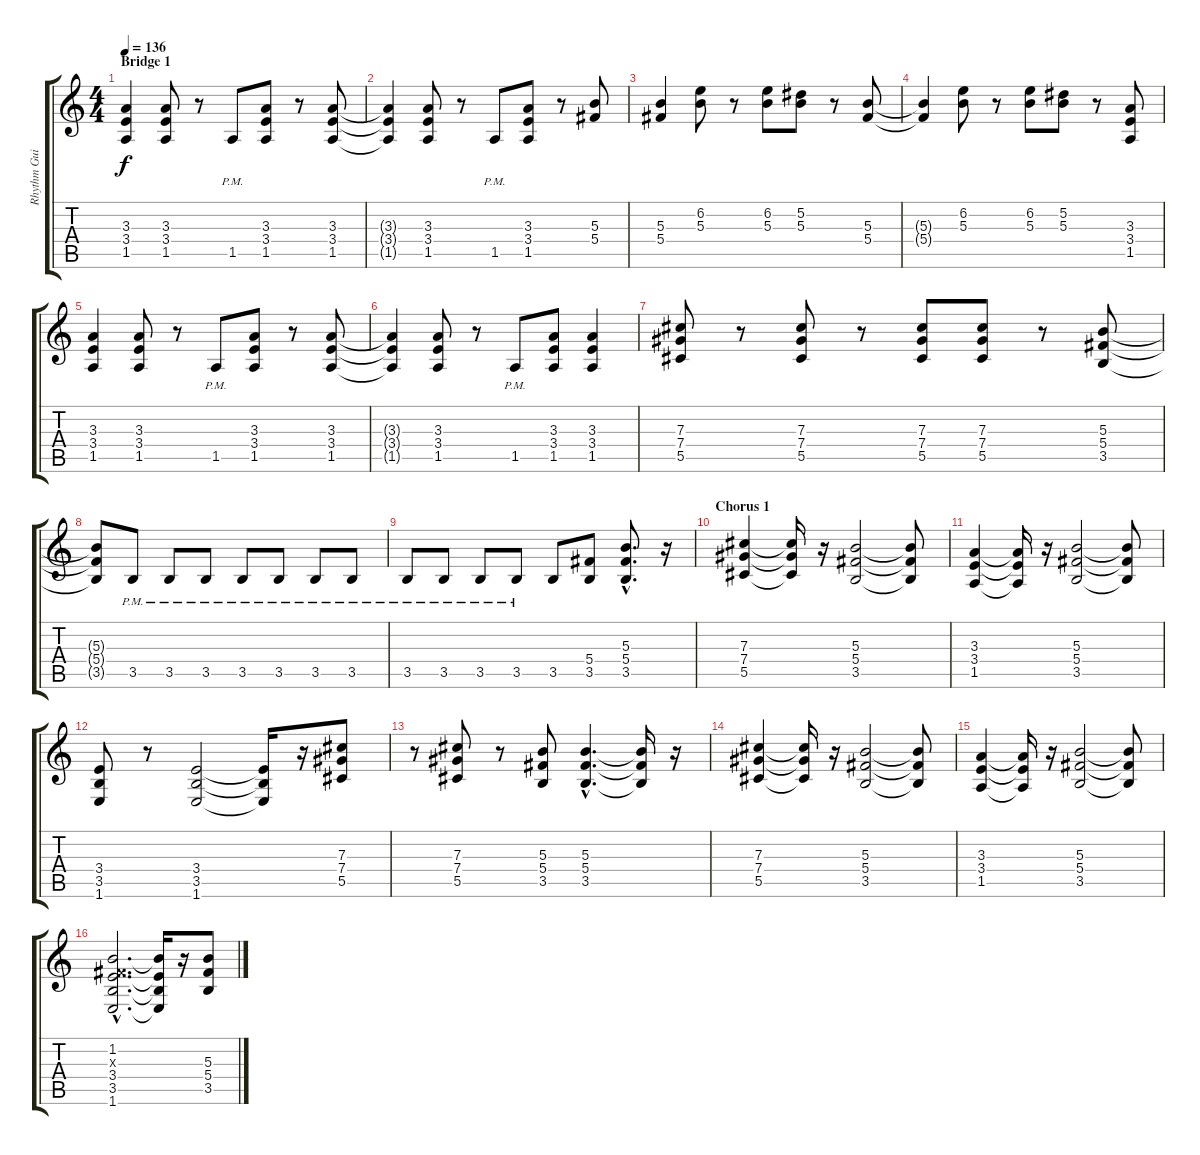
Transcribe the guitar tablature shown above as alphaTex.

\track ("Rhythm Guitar" "Rhythm Gui") {instrument distortionguitar}
\staff {score tabs}
\tuning (Eb4 Bb3 Gb3 Db3 Ab2 Eb2) {hide}
\ts (4 4)
\section ("" "Bridge 1")
\tempo 136
\clef g2
\ks c
(3.3 3.4 1.5).4{dy f} (3.3 3.4 1.5).8 r.8 1.5{pm}.8 (3.3 3.4 1.5).8 r.8 (3.3 3.4 1.5).8 |
(3.3{t} 3.4{t} 1.5{t}).4 (3.3 3.4 1.5).8 r.8 1.5{pm}.8 (3.3 3.4 1.5).8 r.8 (5.3 5.4).8 |
(5.3 5.4).4 (6.2 5.3).8 r.8 (6.2 5.3).8 (5.2 5.3).8 r.8 (5.3 5.4).8 |
(5.3{t} 5.4{t}).4 (6.2 5.3).8 r.8 (6.2 5.3).8 (5.2 5.3).8 r.8 (3.3 3.4 1.5).8 |
(3.3 3.4 1.5).4 (3.3 3.4 1.5).8 r.8 1.5{pm}.8 (3.3 3.4 1.5).8 r.8 (3.3 3.4 1.5).8 |
(3.3{t} 3.4{t} 1.5{t}).4 (3.3 3.4 1.5).8 r.8 1.5{pm}.8 (3.3 3.4 1.5).8 (3.3 3.4 1.5).4 |
(7.3 7.4 5.5).8 r.8 (7.3 7.4 5.5).8 r.8 (7.3 7.4 5.5).8 (7.3 7.4 5.5).8 r.8 (5.3 5.4 3.5).8 |
(5.3{t} 5.4{t} 3.5{t}).8 3.5{pm}.8 3.5{pm}.8 3.5{pm}.8 3.5{pm}.8 3.5{pm}.8 3.5{pm}.8 3.5{pm}.8 |
3.5{pm}.8 3.5{pm}.8 3.5{pm}.8 3.5{pm}.8 3.5.8 (5.4 3.5).8 (5.3{hac} 5.4{hac} 3.5{hac}).8{d} r.16 |
\section ("" "Chorus 1")
(7.3 7.4 5.5).4 (7.3{t} 7.4{t} 5.5{t}).16 r.16 (5.3 5.4 3.5).2 (5.3{t} 5.4{t} 3.5{t}).8 |
(3.3 3.4 1.5).4 (3.3{t} 3.4{t} 1.5{t}).16 r.16 (5.3 5.4 3.5).2 (5.3{t} 5.4{t} 3.5{t}).8 |
(3.4 3.5 1.6).8 r.8 (3.4 3.5 1.6).2 (3.4{t} 3.5{t} 1.6{t}).16 r.16 (7.3 7.4 5.5).8 |
r.8 (7.3 7.4 5.5).8 r.8 (5.3 5.4 3.5).8 (5.3{hac} 5.4{hac} 3.5{hac}).4{d} (5.3{t} 5.4{t} 3.5{t}).16 r.16 |
(7.3 7.4 5.5).4 (7.3{t} 7.4{t} 5.5{t}).16 r.16 (5.3 5.4 3.5).2 (5.3{t} 5.4{t} 3.5{t}).8 |
(3.3 3.4 1.5).4 (3.3{t} 3.4{t} 1.5{t}).16 r.16 (5.3 5.4 3.5).2 (5.3{t} 5.4{t} 3.5{t}).8 |
(1.2{hac} 0.3{hac x} 3.4{hac} 3.5{hac} 1.6{hac}).2{d} (1.2{t} 3.4{t} 3.5{t} 1.6{t}).16 r.16 (5.3 5.4 3.5).8
